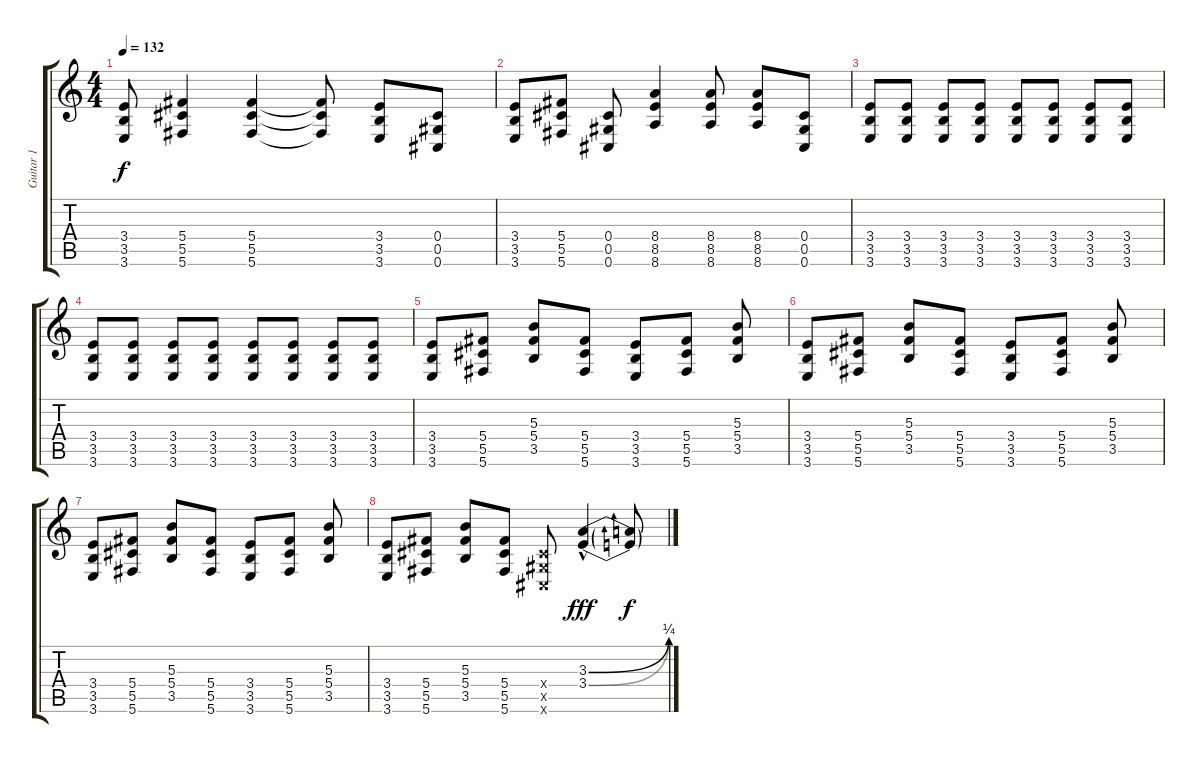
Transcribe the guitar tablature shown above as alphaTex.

\track ("Guitar 1" "Guitar 1") {instrument distortionguitar}
\staff {score tabs}
\tuning (Eb4 Bb3 Gb3 Db3 Ab2 Db2) {hide}
\ts (4 4)
\tempo 132
\clef g2
\ks c
(3.4 3.5 3.6).8{dy f} (5.4 5.5 5.6).4 (5.4 5.5 5.6).4 (5.4{t} 5.5{t} 5.6{t}).8 (3.4 3.5 3.6).8 (0.4 0.5 0.6).8 |
(3.4 3.5 3.6).8 (5.4 5.5 5.6).8 (0.4 0.5 0.6).8 (8.4 8.5 8.6).4 (8.4 8.5 8.6).8 (8.4 8.5 8.6).8 (0.4 0.5 0.6).8 |
(3.4 3.5 3.6).8 (3.4 3.5 3.6).8 (3.4 3.5 3.6).8 (3.4 3.5 3.6).8 (3.4 3.5 3.6).8 (3.4 3.5 3.6).8 (3.4 3.5 3.6).8 (3.4 3.5 3.6).8 |
(3.4 3.5 3.6).8 (3.4 3.5 3.6).8 (3.4 3.5 3.6).8 (3.4 3.5 3.6).8 (3.4 3.5 3.6).8 (3.4 3.5 3.6).8 (3.4 3.5 3.6).8 (3.4 3.5 3.6).8 |
(3.4 3.5 3.6).8 (5.4 5.5 5.6).8 (5.3 5.4 3.5).8 (5.4 5.5 5.6).8 (3.4 3.5 3.6).8 (5.4 5.5 5.6).8 (5.3 5.4 3.5).8 |
(3.4 3.5 3.6).8 (5.4 5.5 5.6).8 (5.3 5.4 3.5).8 (5.4 5.5 5.6).8 (3.4 3.5 3.6).8 (5.4 5.5 5.6).8 (5.3 5.4 3.5).8 |
(3.4 3.5 3.6).8 (5.4 5.5 5.6).8 (5.3 5.4 3.5).8 (5.4 5.5 5.6).8 (3.4 3.5 3.6).8 (5.4 5.5 5.6).8 (5.3 5.4 3.5).8 |
(3.4 3.5 3.6).8 (5.4 5.5 5.6).8 (5.3 5.4 3.5).8 (5.4 5.5 5.6).8 (0.4{x} 0.5{x} 0.6{x}).8 (3.3{be (bend 0 0 60 1) hac} 3.4{be (bend 0 0 60 1) hac}).4{dy fff} (3.3{t} 3.4{t}).8{dy f}
